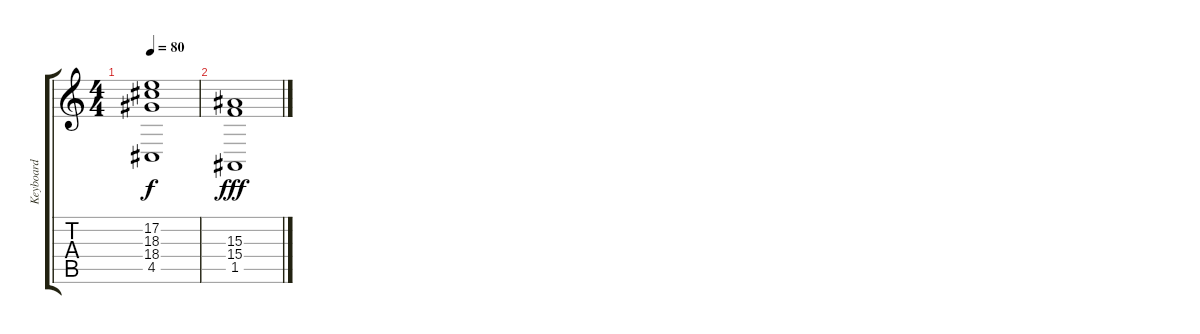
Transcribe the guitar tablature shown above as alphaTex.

\track ("Keyboard" "Keyboard") {instrument stringensemble1}
\staff {score tabs}
\tuning (E4 B3 G3 D3 A2 E2) {hide}
\ts (4 4)
\tempo 80
\clef g2
\ks c
(17.2{t} 18.3{t} 18.4{t} 4.5{t}).1{dy f} |
(15.3 15.4 1.5).1{dy fff}
